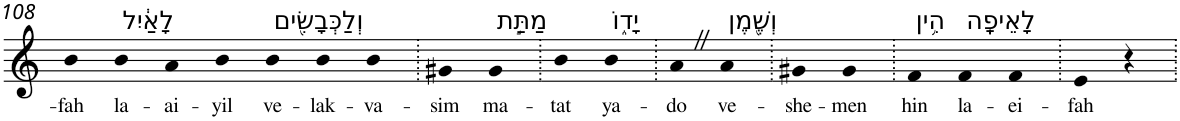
**kern	**text
*part1	*part1
*staff1	*staff1
*I"Piano	*
*I'Pno	*
!!LO:PB:g=z
*clefG2	*
*k[]	*
=108	=108
!	!LO:LY:b
4b	-fah
!LO:TX:a:t=לָאַ֔יִל	!
!	!LO:LY:b
4b	la-
!	!LO:LY:b
4a	-ai-
!	!LO:LY:b
4b	-yil
!LO:TX:a:t=וְלַכְּבָשִׂ֖ים	!
!	!LO:LY:b
4b	ve-
!	!LO:LY:b
4b	-lak-
!	!LO:LY:b
4b	-va-
=109.	=109.
!	!LO:LY:b
4g#X	-sim
!LO:TX:a:t=מַתַּ֣ת	!
!	!LO:LY:b
4g#	ma-
=110.	=110.
!	!LO:LY:b
4b	-tat
!LO:TX:a:t=יָד֑וֹ	!
!	!LO:LY:b
4b	ya-
=111.	=111.
!	!LO:LY:b
4aZ	-do
!LO:TX:a:t=וְשֶׁ֖מֶן	!
!	!LO:LY:b
4a	ve-
=112.	=112.
!	!LO:LY:b
4g#X	-she-
!	!LO:LY:b
4g#	-men
=113.	=113.
!LO:TX:a:t=הִ֥ין	!
!	!LO:LY:b
4f	hin
!LO:TX:a:t=לָאֵיפָֽה	!
!	!LO:LY:b
4f	la-
!	!LO:LY:b
4f	-ei-
=114.	=114.
!	!LO:LY:b
4e	-fah
4r	.
=.	=.
*-	*-
